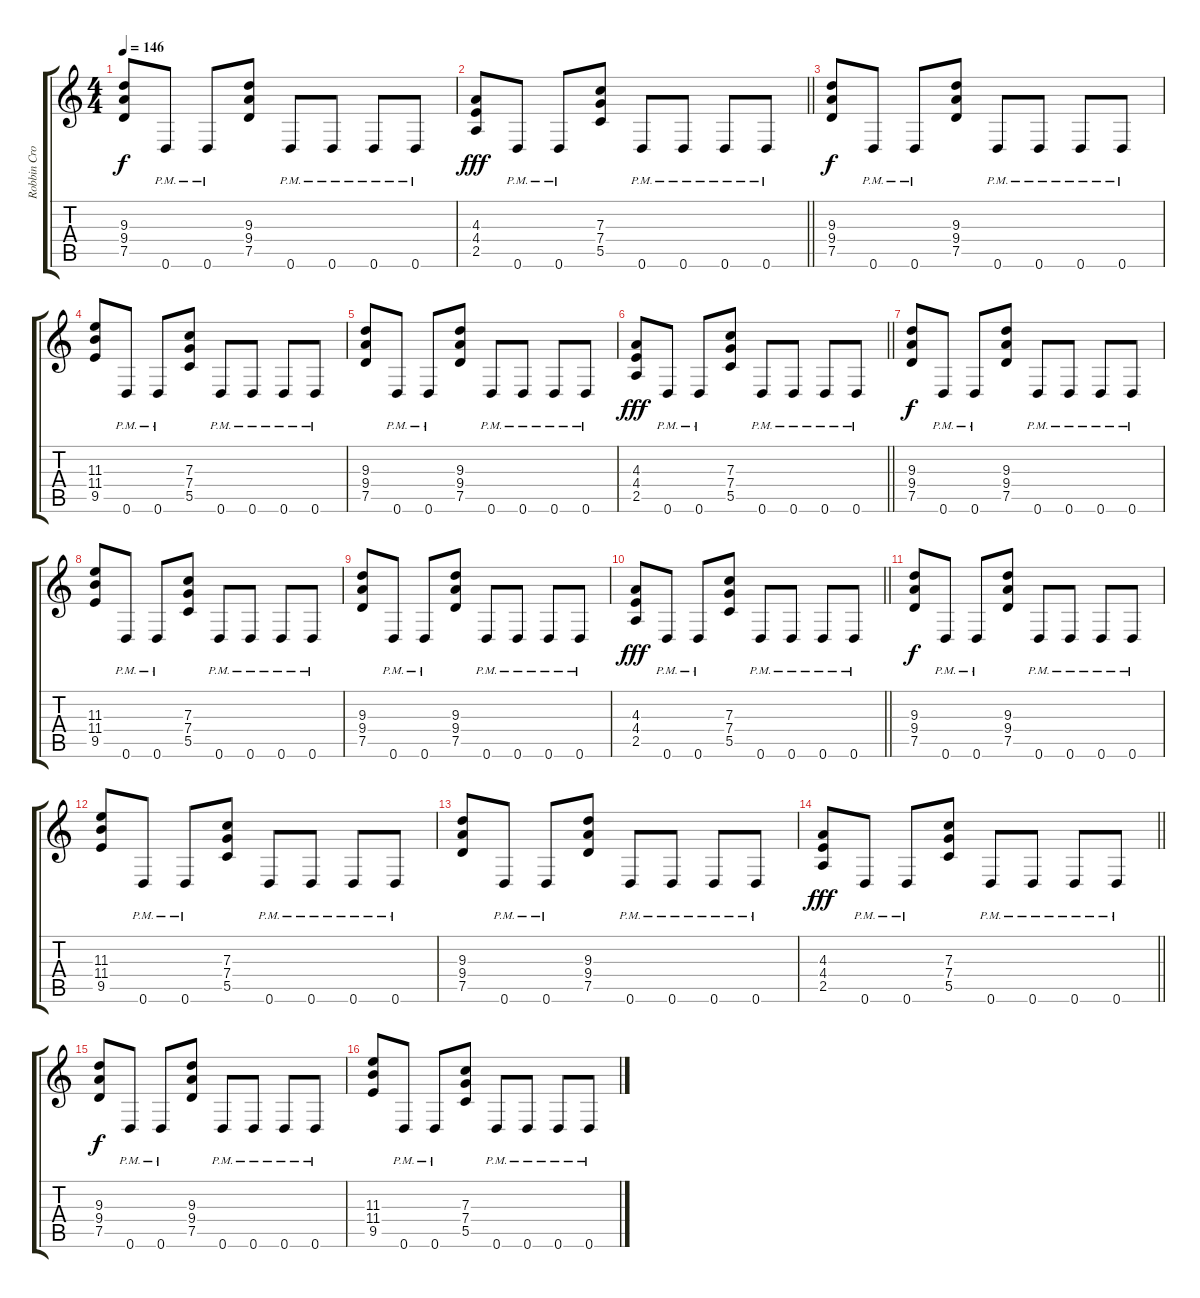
\track ("Robbin Crosby - Rhytm Guitar II" "Robbin Cro") {instrument overdrivenguitar}
\staff {score tabs}
\tuning (D4 A3 F3 C3 G2 D2) {hide}
\ts (4 4)
\tempo 146
\clef g2
\ks c
(9.3 9.4 7.5).8{dy f} 0.6{pm}.8 0.6{pm}.8 (9.3 9.4 7.5).8 0.6{pm}.8 0.6{pm}.8 0.6{pm}.8 0.6{pm}.8 |
\barLineRight lightlight
(4.3 4.4 2.5).8{dy fff} 0.6{pm}.8 0.6{pm}.8 (7.3 7.4 5.5).8 0.6{pm}.8 0.6{pm}.8 0.6{pm}.8 0.6{pm}.8 |
(9.3 9.4 7.5).8{dy f} 0.6{pm}.8 0.6{pm}.8 (9.3 9.4 7.5).8 0.6{pm}.8 0.6{pm}.8 0.6{pm}.8 0.6{pm}.8 |
(11.3 11.4 9.5).8 0.6{pm}.8 0.6{pm}.8 (7.3 7.4 5.5).8 0.6{pm}.8 0.6{pm}.8 0.6{pm}.8 0.6{pm}.8 |
(9.3 9.4 7.5).8 0.6{pm}.8 0.6{pm}.8 (9.3 9.4 7.5).8 0.6{pm}.8 0.6{pm}.8 0.6{pm}.8 0.6{pm}.8 |
\barLineRight lightlight
(4.3 4.4 2.5).8{dy fff} 0.6{pm}.8 0.6{pm}.8 (7.3 7.4 5.5).8 0.6{pm}.8 0.6{pm}.8 0.6{pm}.8 0.6{pm}.8 |
(9.3 9.4 7.5).8{dy f} 0.6{pm}.8 0.6{pm}.8 (9.3 9.4 7.5).8 0.6{pm}.8 0.6{pm}.8 0.6{pm}.8 0.6{pm}.8 |
(11.3 11.4 9.5).8 0.6{pm}.8 0.6{pm}.8 (7.3 7.4 5.5).8 0.6{pm}.8 0.6{pm}.8 0.6{pm}.8 0.6{pm}.8 |
(9.3 9.4 7.5).8 0.6{pm}.8 0.6{pm}.8 (9.3 9.4 7.5).8 0.6{pm}.8 0.6{pm}.8 0.6{pm}.8 0.6{pm}.8 |
\barLineRight lightlight
(4.3 4.4 2.5).8{dy fff} 0.6{pm}.8 0.6{pm}.8 (7.3 7.4 5.5).8 0.6{pm}.8 0.6{pm}.8 0.6{pm}.8 0.6{pm}.8 |
(9.3 9.4 7.5).8{dy f} 0.6{pm}.8 0.6{pm}.8 (9.3 9.4 7.5).8 0.6{pm}.8 0.6{pm}.8 0.6{pm}.8 0.6{pm}.8 |
(11.3 11.4 9.5).8 0.6{pm}.8 0.6{pm}.8 (7.3 7.4 5.5).8 0.6{pm}.8 0.6{pm}.8 0.6{pm}.8 0.6{pm}.8 |
(9.3 9.4 7.5).8 0.6{pm}.8 0.6{pm}.8 (9.3 9.4 7.5).8 0.6{pm}.8 0.6{pm}.8 0.6{pm}.8 0.6{pm}.8 |
\barLineRight lightlight
(4.3 4.4 2.5).8{dy fff} 0.6{pm}.8 0.6{pm}.8 (7.3 7.4 5.5).8 0.6{pm}.8 0.6{pm}.8 0.6{pm}.8 0.6{pm}.8 |
(9.3 9.4 7.5).8{dy f} 0.6{pm}.8 0.6{pm}.8 (9.3 9.4 7.5).8 0.6{pm}.8 0.6{pm}.8 0.6{pm}.8 0.6{pm}.8 |
(11.3 11.4 9.5).8 0.6{pm}.8 0.6{pm}.8 (7.3 7.4 5.5).8 0.6{pm}.8 0.6{pm}.8 0.6{pm}.8 0.6{pm}.8
